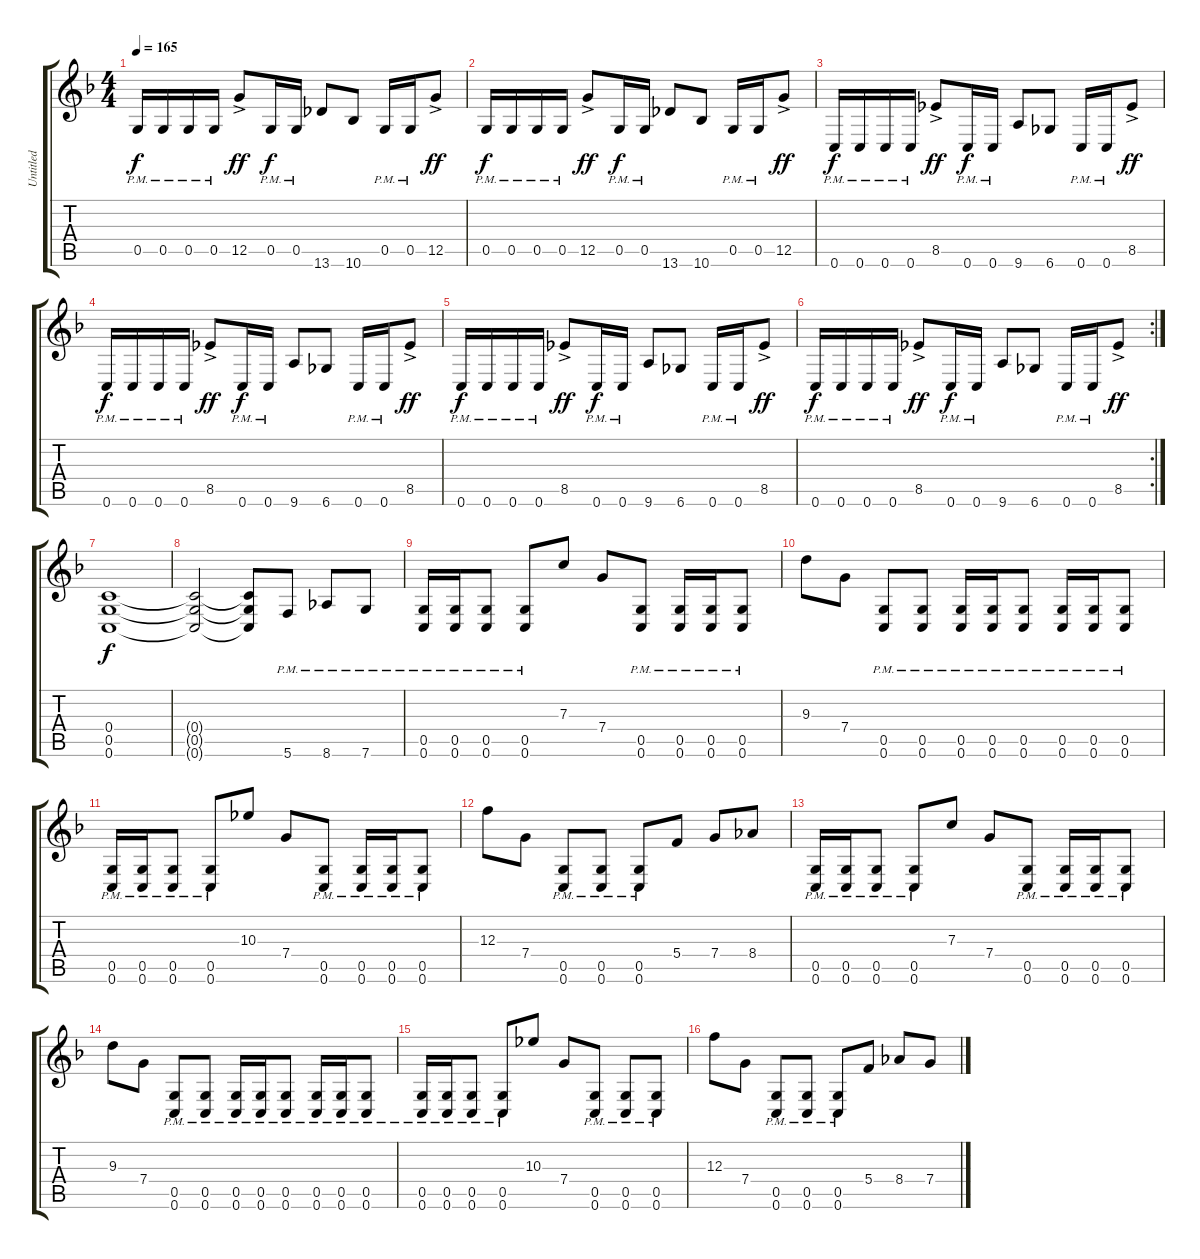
\track ("Untitled" "Untitled") {instrument distortionguitar}
\staff {score tabs}
\tuning (D4 A3 F3 C3 G2 C2) {hide}
\ts (4 4)
\tempo 165
\clef g2
\ks f
0.5{pm}.16{dy f} 0.5{pm}.16 0.5{pm}.16 0.5{pm}.16 12.5{ac}.8{dy ff} 0.5{pm}.16{dy f} 0.5{pm}.16 13.6.8 10.6.8 0.5{pm}.16 0.5{pm}.16 12.5{ac}.8{dy ff} |
0.5{pm}.16{dy f} 0.5{pm}.16 0.5{pm}.16 0.5{pm}.16 12.5{ac}.8{dy ff} 0.5{pm}.16{dy f} 0.5{pm}.16 13.6.8 10.6.8 0.5{pm}.16 0.5{pm}.16 12.5{ac}.8{dy ff} |
0.6{pm}.16{dy f} 0.6{pm}.16 0.6{pm}.16 0.6{pm}.16 8.5{ac}.8{dy ff} 0.6{pm}.16{dy f} 0.6{pm}.16 9.6.8 6.6.8 0.6{pm}.16 0.6{pm}.16 8.5{ac}.8{dy ff} |
0.6{pm}.16{dy f} 0.6{pm}.16 0.6{pm}.16 0.6{pm}.16 8.5{ac}.8{dy ff} 0.6{pm}.16{dy f} 0.6{pm}.16 9.6.8 6.6.8 0.6{pm}.16 0.6{pm}.16 8.5{ac}.8{dy ff} |
0.6{pm}.16{dy f} 0.6{pm}.16 0.6{pm}.16 0.6{pm}.16 8.5{ac}.8{dy ff} 0.6{pm}.16{dy f} 0.6{pm}.16 9.6.8 6.6.8 0.6{pm}.16 0.6{pm}.16 8.5{ac}.8{dy ff} |
\rc 2
0.6{pm}.16{dy f} 0.6{pm}.16 0.6{pm}.16 0.6{pm}.16 8.5{ac}.8{dy ff} 0.6{pm}.16{dy f} 0.6{pm}.16 9.6.8 6.6.8 0.6{pm}.16 0.6{pm}.16 8.5{ac}.8{dy ff} |
(0.4 0.5 0.6).1{dy f} |
(0.4{t} 0.5{t} 0.6{t}).2 (0.4{t} 0.5{t} 0.6{t}).8 5.6{pm}.8 8.6{pm}.8 7.6{pm}.8 |
(0.5{pm} 0.6{pm}).16 (0.5{pm} 0.6{pm}).16 (0.5{pm} 0.6{pm}).8 (0.5{pm} 0.6{pm}).8 7.3.8 7.4.8 (0.5{pm} 0.6{pm}).8 (0.5{pm} 0.6{pm}).16 (0.5{pm} 0.6{pm}).16 (0.5{pm} 0.6{pm}).8 |
9.3.8 7.4.8 (0.5{pm} 0.6{pm}).8 (0.5{pm} 0.6{pm}).8 (0.5{pm} 0.6{pm}).16 (0.5{pm} 0.6{pm}).16 (0.5{pm} 0.6{pm}).8 (0.5{pm} 0.6{pm}).16 (0.5{pm} 0.6{pm}).16 (0.5{pm} 0.6{pm}).8 |
(0.5{pm} 0.6{pm}).16 (0.5{pm} 0.6{pm}).16 (0.5{pm} 0.6{pm}).8 (0.5{pm} 0.6{pm}).8 10.3.8 7.4.8 (0.5{pm} 0.6{pm}).8 (0.5{pm} 0.6{pm}).16 (0.5{pm} 0.6{pm}).16 (0.5{pm} 0.6{pm}).8 |
12.3.8 7.4.8 (0.5{pm} 0.6{pm}).8 (0.5{pm} 0.6{pm}).8 (0.5{pm} 0.6{pm}).8 5.4.8 7.4.8 8.4.8 |
(0.5{pm} 0.6{pm}).16 (0.5{pm} 0.6{pm}).16 (0.5{pm} 0.6{pm}).8 (0.5{pm} 0.6{pm}).8 7.3.8 7.4.8 (0.5{pm} 0.6{pm}).8 (0.5{pm} 0.6{pm}).16 (0.5{pm} 0.6{pm}).16 (0.5{pm} 0.6{pm}).8 |
9.3.8 7.4.8 (0.5{pm} 0.6{pm}).8 (0.5{pm} 0.6{pm}).8 (0.5{pm} 0.6{pm}).16 (0.5{pm} 0.6{pm}).16 (0.5{pm} 0.6{pm}).8 (0.5{pm} 0.6{pm}).16 (0.5{pm} 0.6{pm}).16 (0.5{pm} 0.6{pm}).8 |
(0.5{pm} 0.6{pm}).16 (0.5{pm} 0.6{pm}).16 (0.5{pm} 0.6{pm}).8 (0.5{pm} 0.6{pm}).8 10.3.8 7.4.8 (0.5{pm} 0.6{pm}).8 (0.5{pm} 0.6{pm}).8 (0.5{pm} 0.6{pm}).8 |
12.3.8 7.4.8 (0.5{pm} 0.6{pm}).8 (0.5{pm} 0.6{pm}).8 (0.5{pm} 0.6{pm}).8 5.4.8 8.4.8 7.4.8
